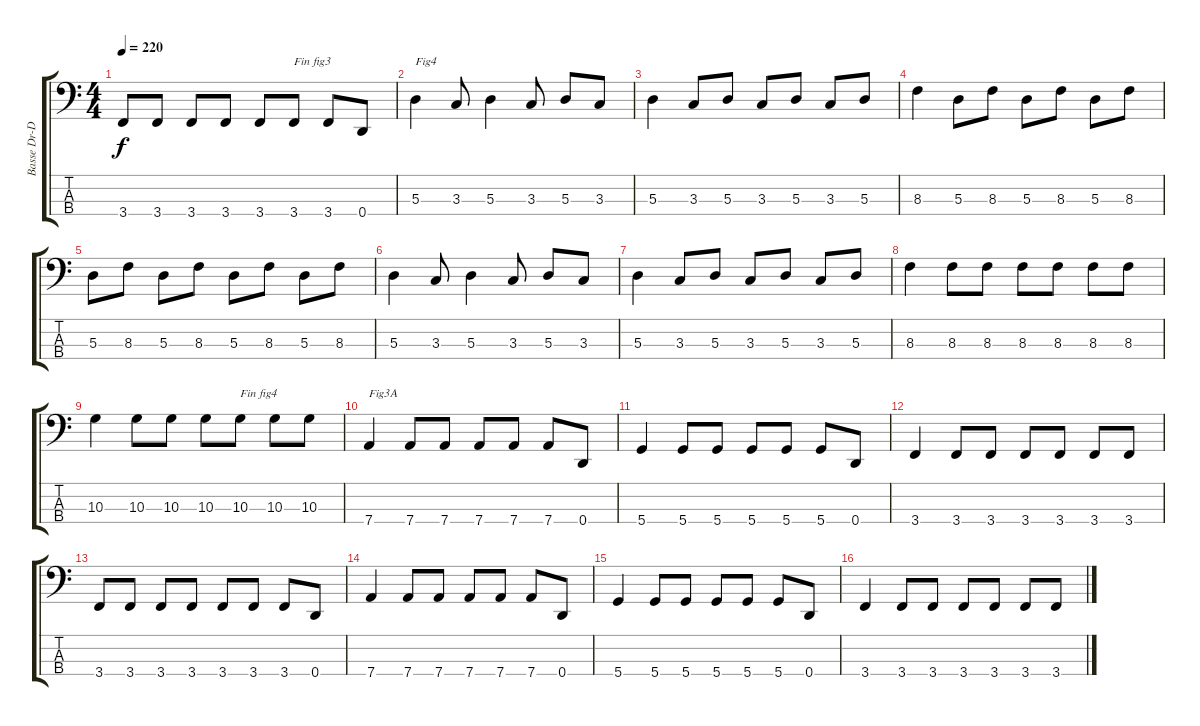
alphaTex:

\track ("Basse Dr-D" "Basse Dr-D") {instrument electricbassfinger}
\staff {score tabs}
\tuning (G2 D2 A1 D1) {hide}
\ts (4 4)
\tempo 220
\clef f4
\ks c
3.4.8{dy f} 3.4.8 3.4.8 3.4.8 3.4.8 3.4.8{txt "Fin fig3"} 3.4.8 0.4.8 |
5.3.4{txt "Fig4"} 3.3.8 5.3.4 3.3.8 5.3.8 3.3.8 |
5.3.4 3.3.8 5.3.8 3.3.8 5.3.8 3.3.8 5.3.8 |
8.3.4 5.3.8 8.3.8 5.3.8 8.3.8 5.3.8 8.3.8 |
5.3.8 8.3.8 5.3.8 8.3.8 5.3.8 8.3.8 5.3.8 8.3.8 |
5.3.4 3.3.8 5.3.4 3.3.8 5.3.8 3.3.8 |
5.3.4 3.3.8 5.3.8 3.3.8 5.3.8 3.3.8 5.3.8 |
8.3.4 8.3.8 8.3.8 8.3.8 8.3.8 8.3.8 8.3.8 |
10.3.4 10.3.8 10.3.8 10.3.8 10.3.8{txt "Fin fig4"} 10.3.8 10.3.8 |
7.4.4{txt "Fig3A"} 7.4.8 7.4.8 7.4.8 7.4.8 7.4.8 0.4.8 |
5.4.4 5.4.8 5.4.8 5.4.8 5.4.8 5.4.8 0.4.8 |
3.4.4 3.4.8 3.4.8 3.4.8 3.4.8 3.4.8 3.4.8 |
3.4.8 3.4.8 3.4.8 3.4.8 3.4.8 3.4.8 3.4.8 0.4.8 |
7.4.4 7.4.8 7.4.8 7.4.8 7.4.8 7.4.8 0.4.8 |
5.4.4 5.4.8 5.4.8 5.4.8 5.4.8 5.4.8 0.4.8 |
3.4.4 3.4.8 3.4.8 3.4.8 3.4.8 3.4.8 3.4.8
